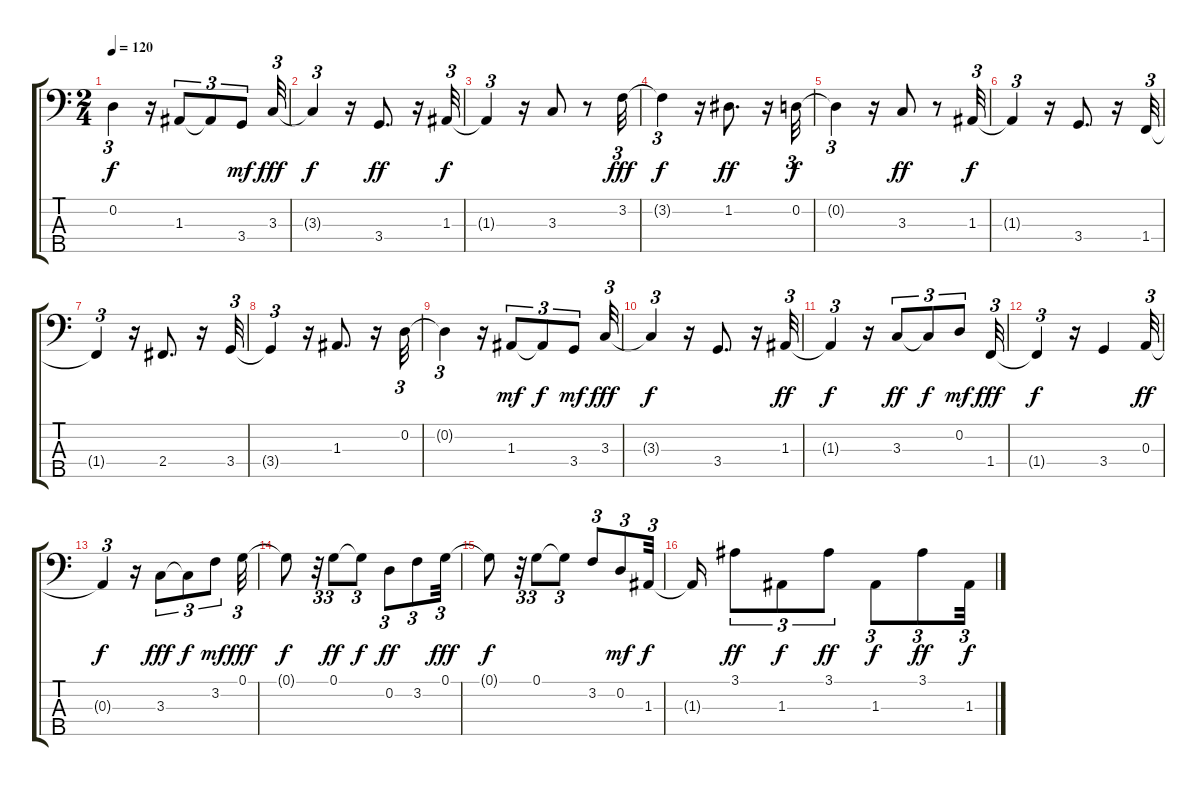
\track "" {instrument slapbass1}
\staff {score tabs}
\tuning (G2 D2 A1 E1 B0) {hide}
\ts (2 4)
\tempo 120
\clef f4
\ks c
0.2{t}.4{tu (3 2) dy f} r.16 1.3.8{tu (3 2)} 1.3{t}.8{tu (3 2)} 3.4.8{tu (3 2) dy mf} 3.3.32{tu (3 2) dy fff} |
3.3{t}.4{tu (3 2) dy f} r.16 3.4.8{d dy ff} r.16 1.3.32{tu (3 2) dy f} |
1.3{t}.4{tu (3 2)} r.16 3.3.8 r.8 3.2.32{tu (3 2) dy fff} |
3.2{t}.4{tu (3 2) dy f} r.16 1.2.8{d dy ff} r.16 0.2.32{tu (3 2) dy f} |
0.2{t}.4{tu (3 2)} r.16 3.3.8{dy ff} r.8 1.3.32{tu (3 2) dy f} |
1.3{t}.4{tu (3 2)} r.16 3.4.8{d} r.16 1.4.32{tu (3 2)} |
1.4{t}.4{tu (3 2)} r.16 2.4.8{d} r.16 3.4.32{tu (3 2)} |
3.4{t}.4{tu (3 2)} r.16 1.3.8{d} r.16 0.2.32{tu (3 2)} |
0.2{t}.4{tu (3 2)} r.16 1.3.8{tu (3 2) dy mf} 1.3{t}.8{tu (3 2) dy f} 3.4.8{tu (3 2) dy mf} 3.3.32{tu (3 2) dy fff} |
3.3{t}.4{tu (3 2) dy f} r.16 3.4.8{d} r.16 1.3.32{tu (3 2) dy ff} |
1.3{t}.4{tu (3 2) dy f} r.16 3.3.8{tu (3 2) dy ff} 3.3{t}.8{tu (3 2) dy f} 0.2.8{tu (3 2) dy mf} 1.4.32{tu (3 2) dy fff} |
1.4{t}.4{tu (3 2) dy f} r.16 3.4.4 0.3.32{tu (3 2) dy ff} |
0.3{t}.4{tu (3 2) dy f} r.16 3.3.8{tu (3 2) dy fff} 3.3{t}.8{tu (3 2) dy f} 3.2.8{tu (3 2) dy mf} 0.1.32{tu (3 2) dy fff} |
0.1{t}.8{dy f} r.32{tu (3 2)} 0.1.8{tu (3 2) dy ff} 0.1{t}.8{tu (3 2) dy f} 0.2.8{tu (3 2) dy ff} 3.2.8{tu (3 2)} 0.1.32{tu (3 2) dy fff} |
0.1{t}.8{dy f} r.32{tu (3 2)} 0.1.8{tu (3 2)} 0.1{t}.8{tu (3 2)} 3.2.8{tu (3 2)} 0.2.8{tu (3 2) dy mf} 1.3.32{tu (3 2) dy f} |
1.3{t}.16 3.1.8{tu (3 2) dy ff} 1.3.8{tu (3 2) dy f} 3.1.8{tu (3 2) dy ff} 1.3.8{tu (3 2) dy f} 3.1.8{tu (3 2) dy ff} 1.3.32{tu (3 2) dy f}
